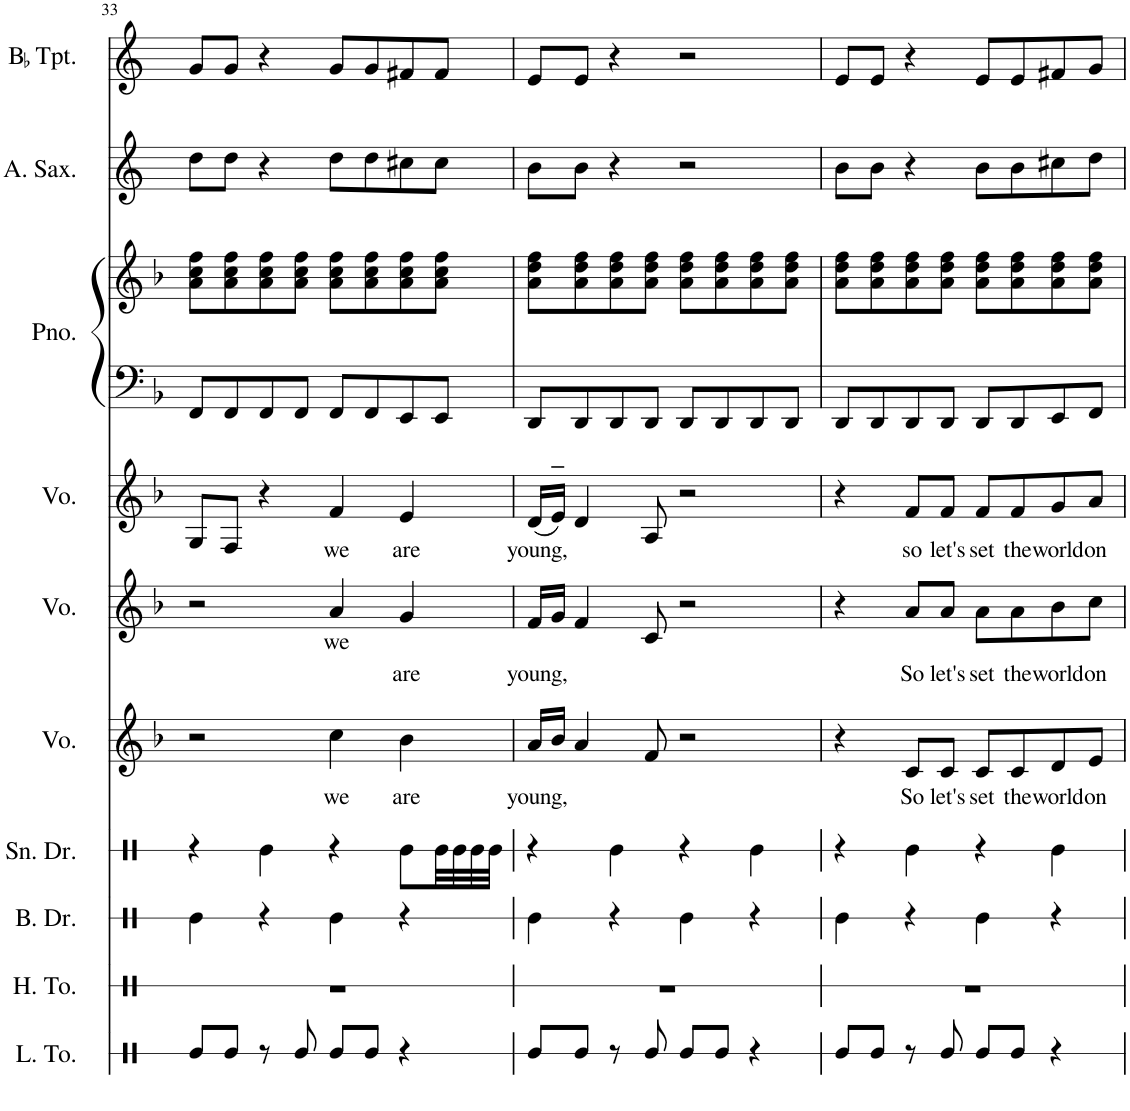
**kern	**kern	**kern	**kern	**kern	**text	**kern	**text	**kern	**text	**kern	**kern	**kern	**kern
*part10	*part9	*part8	*part7	*part6	*part6	*part5	*part5	*part4	*part4	*part3	*part3	*part2	*part1
*staff11	*staff10	*staff9	*staff8	*staff7	*staff7	*staff6	*staff6	*staff5	*staff5	*staff4	*staff3	*staff2	*staff1
*I"Low Tom	*I"High Tom	*I"Bass Drum	*I"Snare Drum	*I"Voice	*	*I"Voice	*	*I"Voice	*	*I"Piano	*	*I"Alto Saxophone	*I"BaccidentalFlat Trumpet
*I'L. To.	*I'H. To.	*I'B. Dr.	*I'Sn. Dr.	*I'Vo.	*	*I'Vo.	*	*I'Vo.	*	*I'Pno.	*	*I'A. Sax.	*I'BaccidentalFlat Tpt.
!!LO:PB:g=z
*clefX	*clefX	*clefX	*clefX	*clefG2	*	*clefG2	*	*clefG2	*	*clefF4	*clefG2	*clefG2	*clefG2
*	*	*	*	*	*	*	*	*	*	*	*	*Trd5c9	*Trd1c2
*k[]	*k[]	*k[]	*k[]	*k[b-]	*	*k[b-]	*	*k[b-]	*	*k[b-]	*k[b-]	*k[]	*k[]
*M4/4	*M4/4	*M4/4	*M4/4	*M4/4	*	*M4/4	*	*M4/4	*	*M4/4	*M4/4	*M4/4	*M4/4
=33	=33	=33	=33	=33	=33	=33	=33	=33	=33	=33	=33	=33	=33
8Re/L	1r	4Re\	4r	2r	.	2r	.	8G/L	.	8FF/L	8a\ 8cc\ 8ff\L	8dd\L	8g/L
8Re/J	.	.	.	.	.	.	.	8F/J	.	8FF/	8a\ 8cc\ 8ff\	8dd\J	8g/J
8r	.	4r	4Re\	.	.	.	.	4r	.	8FF/	8a\ 8cc\ 8ff\	4r	4r
8Re/	.	.	.	.	.	.	.	.	.	8FF/J	8a\ 8cc\ 8ff\J	.	.
!	!	!	!	!	!LO:LY:b	!	!LO:LY:b	!	!LO:LY:b	!	!	!	!
8Re/L	.	4Re\	4r	4cc\	we	4a/	we	4f/	we	8FF/L	8a\ 8cc\ 8ff\L	8dd\L	8g/L
8Re/J	.	.	.	.	.	.	.	.	.	8FF/	8a\ 8cc\ 8ff\	8dd\	8g/
!	!	!	!	!	!LO:LY:b	!	!LO:LY:b	!	!LO:LY:b	!	!	!	!
4r	.	4r	8Re\L	4b-\	are	4g/	are	4e/	are	8EE/	8a\ 8cc\ 8ff\	8cc#X\	8f#X/
.	.	.	32Re\LL	.	.	.	.	.	.	8EE/J	8a\ 8cc\ 8ff\J	8cc#\J	8f#/J
.	.	.	32Re\	.	.	.	.	.	.	.	.	.	.
.	.	.	32Re\	.	.	.	.	.	.	.	.	.	.
.	.	.	32Re\JJJ	.	.	.	.	.	.	.	.	.	.
=34	=34	=34	=34	=34	=34	=34	=34	=34	=34	=34	=34	=34	=34
!	!	!	!	!	!LO:LY:b	!	!LO:LY:b	!	!LO:LY:b	!	!	!	!
8Re/L	1r	4Re\	4r	16a/LL	young,	16f/LL	young,	(16d/LL	young,	8DD/L	8a\ 8dd\ 8ff\L	8b\L	8e/L
.	.	.	.	16b-/JJ	.	16g/JJ	.	16e/JJ)	.	.	.	.	.
8Re/J	.	.	.	4a/	.	4f/	.	4d/	.	8DD/	8a\ 8dd\ 8ff\	8b\J	8e/J
8r	.	4r	4Re\	.	.	.	.	.	.	8DD/	8a\ 8dd\ 8ff\	4r	4r
8Re/	.	.	.	8f/	.	8c/	.	8A/	.	8DD/J	8a\ 8dd\ 8ff\J	.	.
8Re/L	.	4Re\	4r	2r	.	2r	.	2r	.	8DD/L	8a\ 8dd\ 8ff\L	2r	2r
8Re/J	.	.	.	.	.	.	.	.	.	8DD/	8a\ 8dd\ 8ff\	.	.
4r	.	4r	4Re\	.	.	.	.	.	.	8DD/	8a\ 8dd\ 8ff\	.	.
.	.	.	.	.	.	.	.	.	.	8DD/J	8a\ 8dd\ 8ff\J	.	.
=35	=35	=35	=35	=35	=35	=35	=35	=35	=35	=35	=35	=35	=35
8Re/L	1r	4Re\	4r	4r	.	4r	.	4r	.	8DD/L	8a\ 8dd\ 8ff\L	8b\L	8e/L
8Re/J	.	.	.	.	.	.	.	.	.	8DD/	8a\ 8dd\ 8ff\	8b\J	8e/J
!	!	!	!	!	!LO:LY:b	!	!LO:LY:b	!	!LO:LY:b	!	!	!	!
8r	.	4r	4Re\	8c/L	So	8a/L	So	8f/L	so	8DD/	8a\ 8dd\ 8ff\	4r	4r
!	!	!	!	!	!LO:LY:b	!	!LO:LY:b	!	!LO:LY:b	!	!	!	!
8Re/	.	.	.	8c/J	let's	8a/J	let's	8f/J	let's	8DD/J	8a\ 8dd\ 8ff\J	.	.
!	!	!	!	!	!LO:LY:b	!	!LO:LY:b	!	!LO:LY:b	!	!	!	!
8Re/L	.	4Re\	4r	8c/L	set	8a\L	set	8f/L	set	8DD/L	8a\ 8dd\ 8ff\L	8b\L	8e/L
!	!	!	!	!	!LO:LY:b	!	!LO:LY:b	!	!LO:LY:b	!	!	!	!
8Re/J	.	.	.	8c/	the	8a\	the	8f/	the	8DD/	8a\ 8dd\ 8ff\	8b\	8e/
!	!	!	!	!	!LO:LY:b	!	!LO:LY:b	!	!LO:LY:b	!	!	!	!
4r	.	4r	4Re\	8d/	world	8b-\	world	8g/	world	8EE/	8a\ 8dd\ 8ff\	8cc#X\	8f#X/
!	!	!	!	!	!LO:LY:b	!	!LO:LY:b	!	!LO:LY:b	!	!	!	!
.	.	.	.	8e/J	on	8cc\J	on	8a/J	on	8FF/J	8a\ 8dd\ 8ff\J	8dd\J	8g/J
=	=	=	=	=	=	=	=	=	=	=	=	=	=
*-	*-	*-	*-	*-	*-	*-	*-	*-	*-	*-	*-	*-	*-
